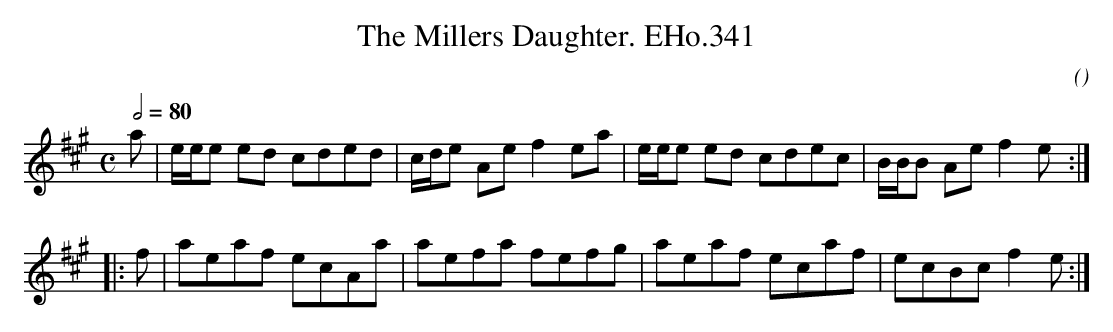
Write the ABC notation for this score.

X:1
T:Millers Daughter. EHo.341, The
M:C
L:1/8
Q:1/2=80
C:
O:
K:A
a | e/e/e ed cded | c/d/e Ae f2ea | e/e/e ed cdec | B/B/B Ae trillf2e :|
|: f | aeaf ecAa | aefa trillfefg | aeaf ecaf | ecBc trillf2e :|
